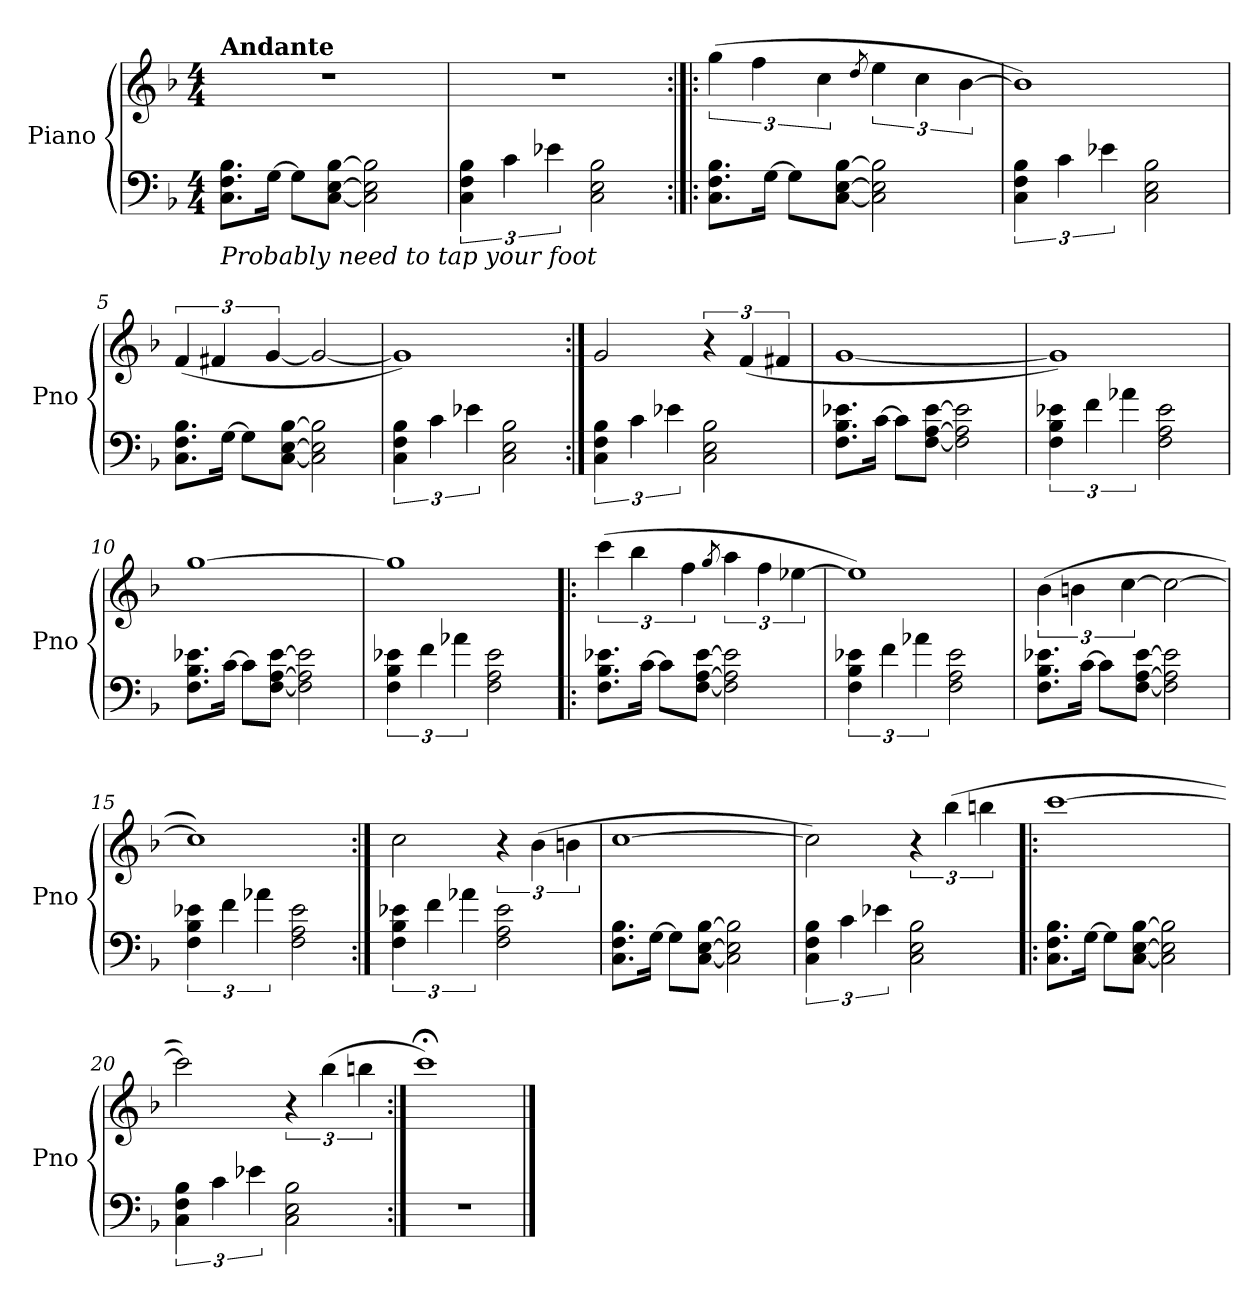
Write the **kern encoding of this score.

**kern	**kern
*part1	*part1
*staff2	*staff1
*I"Piano	*
*I'Pno	*
*clefF4	*clefG2
*k[b-]	*k[b-]
*F:	*F:
*M4/4	*M4/4
*MM100	*MM100
=1	=1
!	!LO:TX:a:B:t=Andante
!LO:TX:b:i:t=Probably need to tap your foot	!
8.C\ 8.F\ 8.B-\L	1r
[16G\Jk	.
8G\L]	.
[8C\ [8E\ [8B-\J	.
2C\] 2E\] 2B-\]	.
=2	=2
6C\ 6F\ 6B-\	1r
6c\	.
6e-X\	.
2C\ 2E\ 2B-\	.
=3:|!|:	=3:|!|:
8.C\ 8.F\ 8.B-\L	(>6gg\
.	6ff\
[16G\Jk	.
8G\L]	.
.	6cc\
[8C\ [8E\ [8B-\J	.
.	8qdd/
2C\] 2E\] 2B-\]	6ee\
.	6cc\
.	[6b-\
=4	=4
6C\ 6F\ 6B-\	1b-])
6c\	.
6e-X\	.
2C\ 2E\ 2B-\	.
=5	=5
8.C\ 8.F\ 8.B-\L	(<6f/
.	6f#X/
[16G\Jk	.
8G\L]	.
.	[6g/
[8C\ [8E\ [8B-\J	.
2C\] 2E\] 2B-\]	2g/_
=6	=6
6C\ 6F\ 6B-\	1g])
6c\	.
6e-X\	.
2C\ 2E\ 2B-\	.
!!LO:LB:g=z
=7:|!	=7:|!
6C\ 6F\ 6B-\	2g/
6c\	.
6e-X\	.
2C\ 2E\ 2B-\	6r
.	(<6f/
.	6f#X/
=8	=8
8.F\ 8.B-\ 8.e-X\L	[1g
[16c\Jk	.
8c\L]	.
[8F\ [8A\ [8e-\J	.
2F\] 2A\] 2e-\]	.
=9	=9
6F\ 6B-\ 6e-X\	1g])
6f\	.
6a-X\	.
2F\ 2A\ 2e-\	.
=10	=10
8.F\ 8.B-\ 8.e-X\L	[1gg
[16c\Jk	.
8c\L]	.
[8F\ [8A\ [8e-\J	.
2F\] 2A\] 2e-\]	.
=11	=11
6F\ 6B-\ 6e-X\	1gg]
6f\	.
6a-X\	.
2F\ 2A\ 2e-\	.
!!LO:LB:g=z
=12!|:	=12!|:
8.F\ 8.B-\ 8.e-X\L	(>6ccc\
.	6bb-\
[16c\Jk	.
8c\L]	.
.	6ff\
[8F\ [8A\ [8e-\J	.
.	8qgg/
2F\] 2A\] 2e-\]	6aa\
.	6ff\
.	[6ee-X\
=13	=13
6F\ 6B-\ 6e-X\	1ee-])
6f\	.
6a-X\	.
2F\ 2A\ 2e-\	.
=14	=14
8.F\ 8.B-\ 8.e-X\L	(<6b-\
.	6bn\
[16c\Jk	.
8c\L]	.
.	[6cc\
[8F\ [8A\ [8e-\J	.
2F\] 2A\] 2e-\]	2cc\_
=15	=15
6F\ 6B-\ 6e-X\	1cc])
6f\	.
6a-X\	.
2F\ 2A\ 2e-\	.
!!LO:LB:g=z
=16:|!	=16:|!
6F\ 6B-\ 6e-X\	2cc\
6f\	.
6a-X\	.
2F\ 2A\ 2e-\	6r
.	(<6b-\
.	6bn\
=17	=17
8.C\ 8.F\ 8.B-\L	[1cc
[16G\Jk	.
8G\L]	.
[8C\ [8E\ [8B-\J	.
2C\] 2E\] 2B-\]	.
=18	=18
6C\ 6F\ 6B-\	2cc\])
6c\	.
6e-X\	.
2C\ 2E\ 2B-\	6r
.	(<6bb-\
.	6bbn\
=19!|:	=19!|:
8.C\ 8.F\ 8.B-\L	[1ccc
[16G\Jk	.
8G\L]	.
[8C\ [8E\ [8B-\J	.
2C\] 2E\] 2B-\]	.
=20	=20
6C\ 6F\ 6B-\	2ccc\])
6c\	.
6e-X\	.
2C\ 2E\ 2B-\	6r
.	(<6bb-\
.	6bbn\
=21:|!	=21:|!
1r	1ccc;<)
==	==
*-	*-
